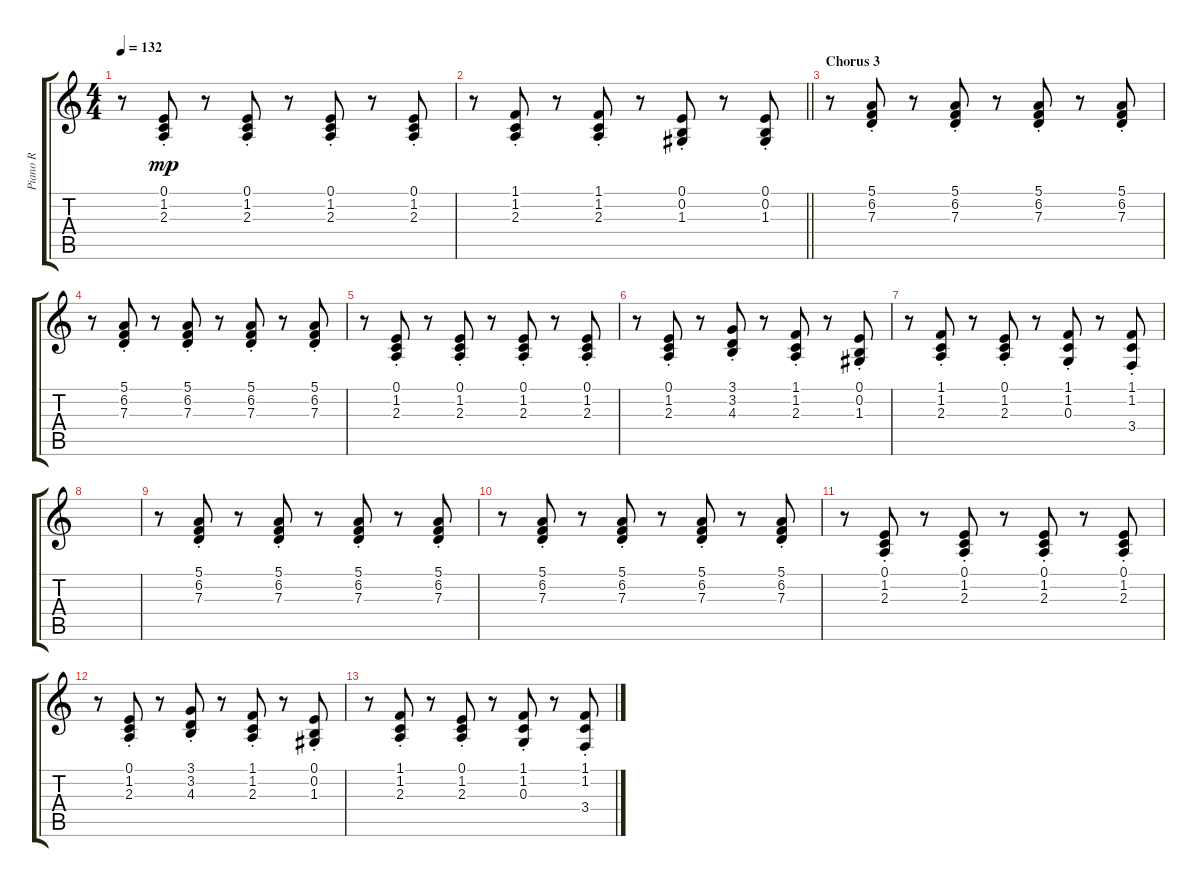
\track ("Piano R" "Piano R") {instrument acousticgrandpiano}
\staff {score tabs}
\tuning (E4 B3 G3 D3 A2 E2) {hide}
\ts (4 4)
\tempo 132
\clef g2
\ks c
r.8{dy mp} (0.1{st} 1.2{st} 2.3{st}).8 r.8 (0.1{st} 1.2{st} 2.3{st}).8 r.8 (0.1{st} 1.2{st} 2.3{st}).8 r.8 (0.1{st} 1.2{st} 2.3{st}).8 |
\barLineRight lightlight
r.8 (1.1{st} 1.2{st} 2.3{st}).8 r.8 (1.1{st} 1.2{st} 2.3{st}).8 r.8 (0.1{st} 0.2{st} 1.3{st}).8 r.8 (0.1{st} 0.2{st} 1.3{st}).8 |
\section ("" "Chorus 3")
r.8 (5.1{st} 6.2{st} 7.3{st}).8 r.8 (5.1{st} 6.2{st} 7.3{st}).8 r.8 (5.1{st} 6.2{st} 7.3{st}).8 r.8 (5.1{st} 6.2{st} 7.3{st}).8 |
r.8 (5.1{st} 6.2{st} 7.3{st}).8 r.8 (5.1{st} 6.2{st} 7.3{st}).8 r.8 (5.1{st} 6.2{st} 7.3{st}).8 r.8 (5.1{st} 6.2{st} 7.3{st}).8 |
r.8 (0.1{st} 1.2{st} 2.3{st}).8 r.8 (0.1{st} 1.2{st} 2.3{st}).8 r.8 (0.1{st} 1.2{st} 2.3{st}).8 r.8 (0.1{st} 1.2{st} 2.3{st}).8 |
r.8 (0.1{st} 1.2{st} 2.3{st}).8 r.8 (3.1{st} 3.2{st} 4.3{st}).8 r.8 (1.1{st} 1.2{st} 2.3{st}).8 r.8 (0.1{st} 0.2{st} 1.3{st}).8 |
r.8 (1.1{st} 1.2{st} 2.3{st}).8 r.8 (0.1{st} 1.2{st} 2.3{st}).8 r.8 (1.1{st} 1.2{st} 0.3{st}).8 r.8 (1.1{st} 1.2{st} 3.4).8 |
|
r.8 (5.1{st} 6.2{st} 7.3{st}).8 r.8 (5.1{st} 6.2{st} 7.3{st}).8 r.8 (5.1{st} 6.2{st} 7.3{st}).8 r.8 (5.1{st} 6.2{st} 7.3{st}).8 |
r.8 (5.1{st} 6.2{st} 7.3{st}).8 r.8 (5.1{st} 6.2{st} 7.3{st}).8 r.8 (5.1{st} 6.2{st} 7.3{st}).8 r.8 (5.1{st} 6.2{st} 7.3{st}).8 |
r.8 (0.1{st} 1.2{st} 2.3{st}).8 r.8 (0.1{st} 1.2{st} 2.3{st}).8 r.8 (0.1{st} 1.2{st} 2.3{st}).8 r.8 (0.1{st} 1.2{st} 2.3{st}).8 |
r.8 (0.1{st} 1.2{st} 2.3{st}).8 r.8 (3.1{st} 3.2{st} 4.3{st}).8 r.8 (1.1{st} 1.2{st} 2.3{st}).8 r.8 (0.1{st} 0.2{st} 1.3{st}).8 |
r.8 (1.1{st} 1.2{st} 2.3{st}).8 r.8 (0.1{st} 1.2{st} 2.3{st}).8 r.8 (1.1{st} 1.2{st} 0.3{st}).8 r.8 (1.1{st} 1.2{st} 3.4).8
